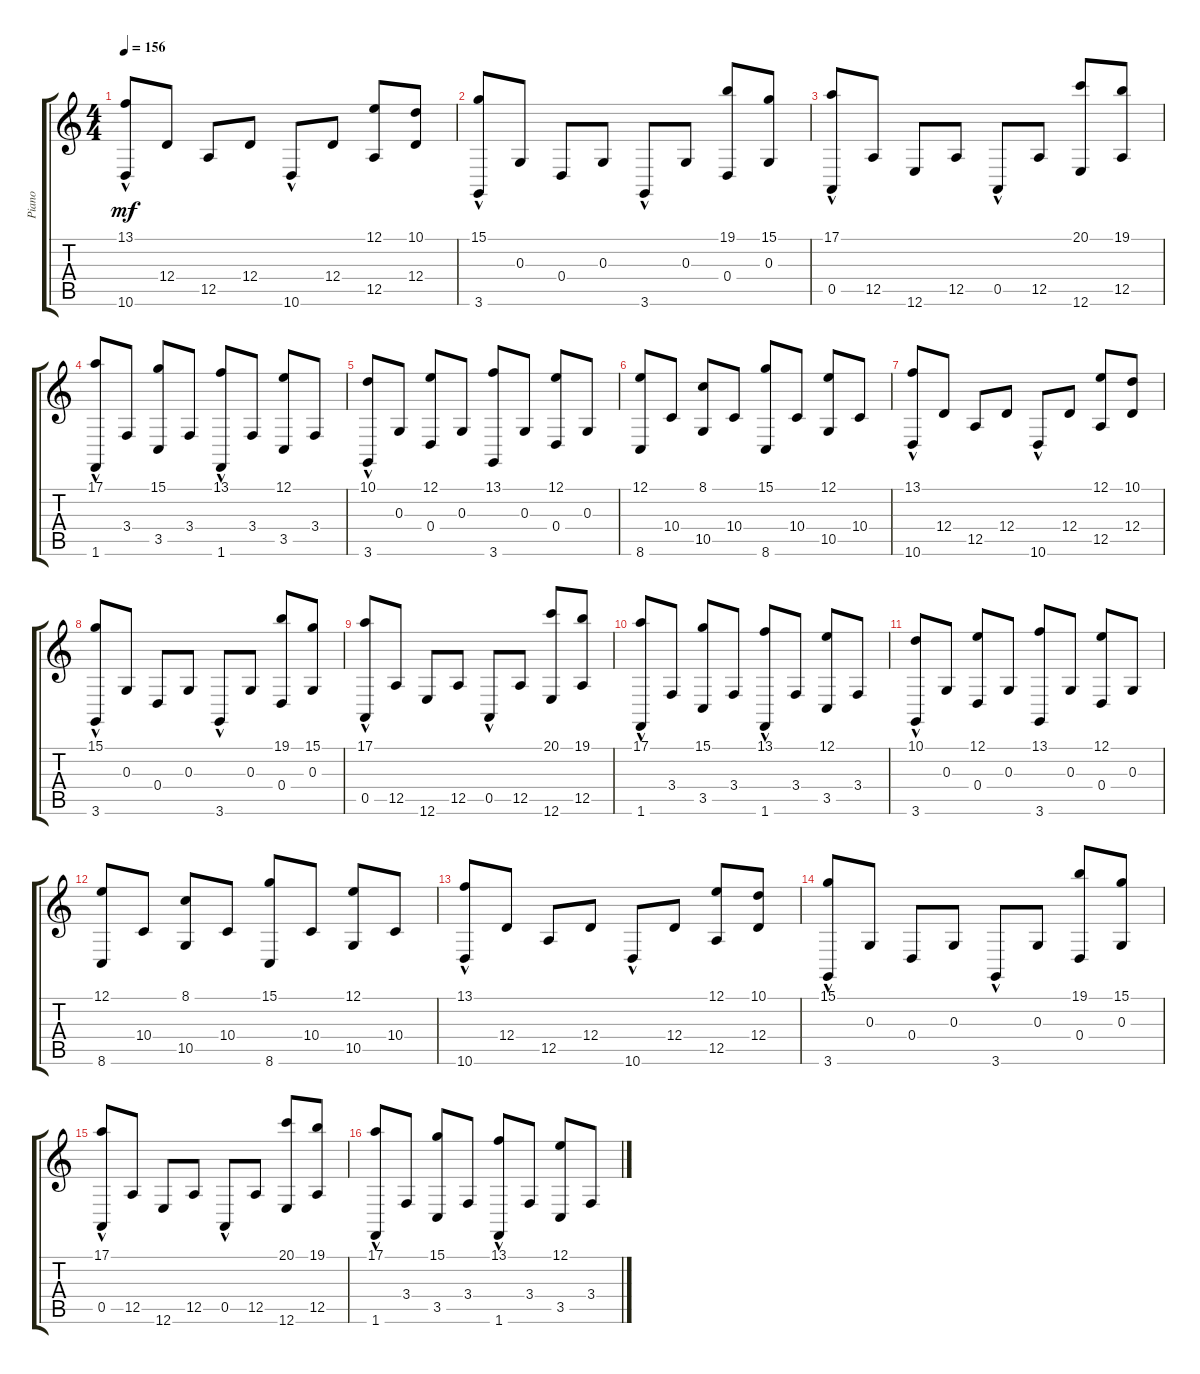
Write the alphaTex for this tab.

\track ("Piano" "Piano") {instrument electricgrandpiano}
\staff {score tabs}
\tuning (E4 B3 G3 D3 A2 E2) {hide}
\ts (4 4)
\tempo 156
\clef g2
\ks c
(13.1{hac} 10.6).8{dy mf} 12.4.8 12.5.8 12.4.8 10.6{hac}.8 12.4.8 (12.1 12.5).8 (10.1 12.4).8 |
(15.1{hac} 3.6{hac}).8 0.3.8 0.4.8 0.3.8 3.6{hac}.8 0.3.8 (19.1 0.4).8 (15.1 0.3).8 |
(17.1{hac} 0.5{hac}).8 12.5.8 12.6.8 12.5.8 0.5{hac}.8 12.5.8 (20.1 12.6).8 (19.1 12.5).8 |
(17.1 1.6{hac}).8 3.4.8 (15.1 3.5).8 3.4.8 (13.1 1.6{hac}).8 3.4.8 (12.1 3.5).8 3.4.8 |
(10.1 3.6{hac}).8 0.3.8 (12.1 0.4).8 0.3.8 (13.1 3.6).8 0.3.8 (12.1 0.4).8 0.3.8 |
(12.1 8.6).8 10.4.8 (8.1 10.5).8 10.4.8 (15.1 8.6).8 10.4.8 (12.1 10.5).8 10.4.8 |
(13.1{hac} 10.6).8 12.4.8 12.5.8 12.4.8 10.6{hac}.8 12.4.8 (12.1 12.5).8 (10.1 12.4).8 |
(15.1{hac} 3.6{hac}).8 0.3.8 0.4.8 0.3.8 3.6{hac}.8 0.3.8 (19.1 0.4).8 (15.1 0.3).8 |
(17.1{hac} 0.5{hac}).8 12.5.8 12.6.8 12.5.8 0.5{hac}.8 12.5.8 (20.1 12.6).8 (19.1 12.5).8 |
(17.1 1.6{hac}).8 3.4.8 (15.1 3.5).8 3.4.8 (13.1 1.6{hac}).8 3.4.8 (12.1 3.5).8 3.4.8 |
(10.1 3.6{hac}).8 0.3.8 (12.1 0.4).8 0.3.8 (13.1 3.6).8 0.3.8 (12.1 0.4).8 0.3.8 |
(12.1 8.6).8 10.4.8 (8.1 10.5).8 10.4.8 (15.1 8.6).8 10.4.8 (12.1 10.5).8 10.4.8 |
(13.1{hac} 10.6).8 12.4.8 12.5.8 12.4.8 10.6{hac}.8 12.4.8 (12.1 12.5).8 (10.1 12.4).8 |
(15.1{hac} 3.6{hac}).8 0.3.8 0.4.8 0.3.8 3.6{hac}.8 0.3.8 (19.1 0.4).8 (15.1 0.3).8 |
(17.1{hac} 0.5{hac}).8 12.5.8 12.6.8 12.5.8 0.5{hac}.8 12.5.8 (20.1 12.6).8 (19.1 12.5).8 |
(17.1 1.6{hac}).8 3.4.8 (15.1 3.5).8 3.4.8 (13.1 1.6{hac}).8 3.4.8 (12.1 3.5).8 3.4.8
